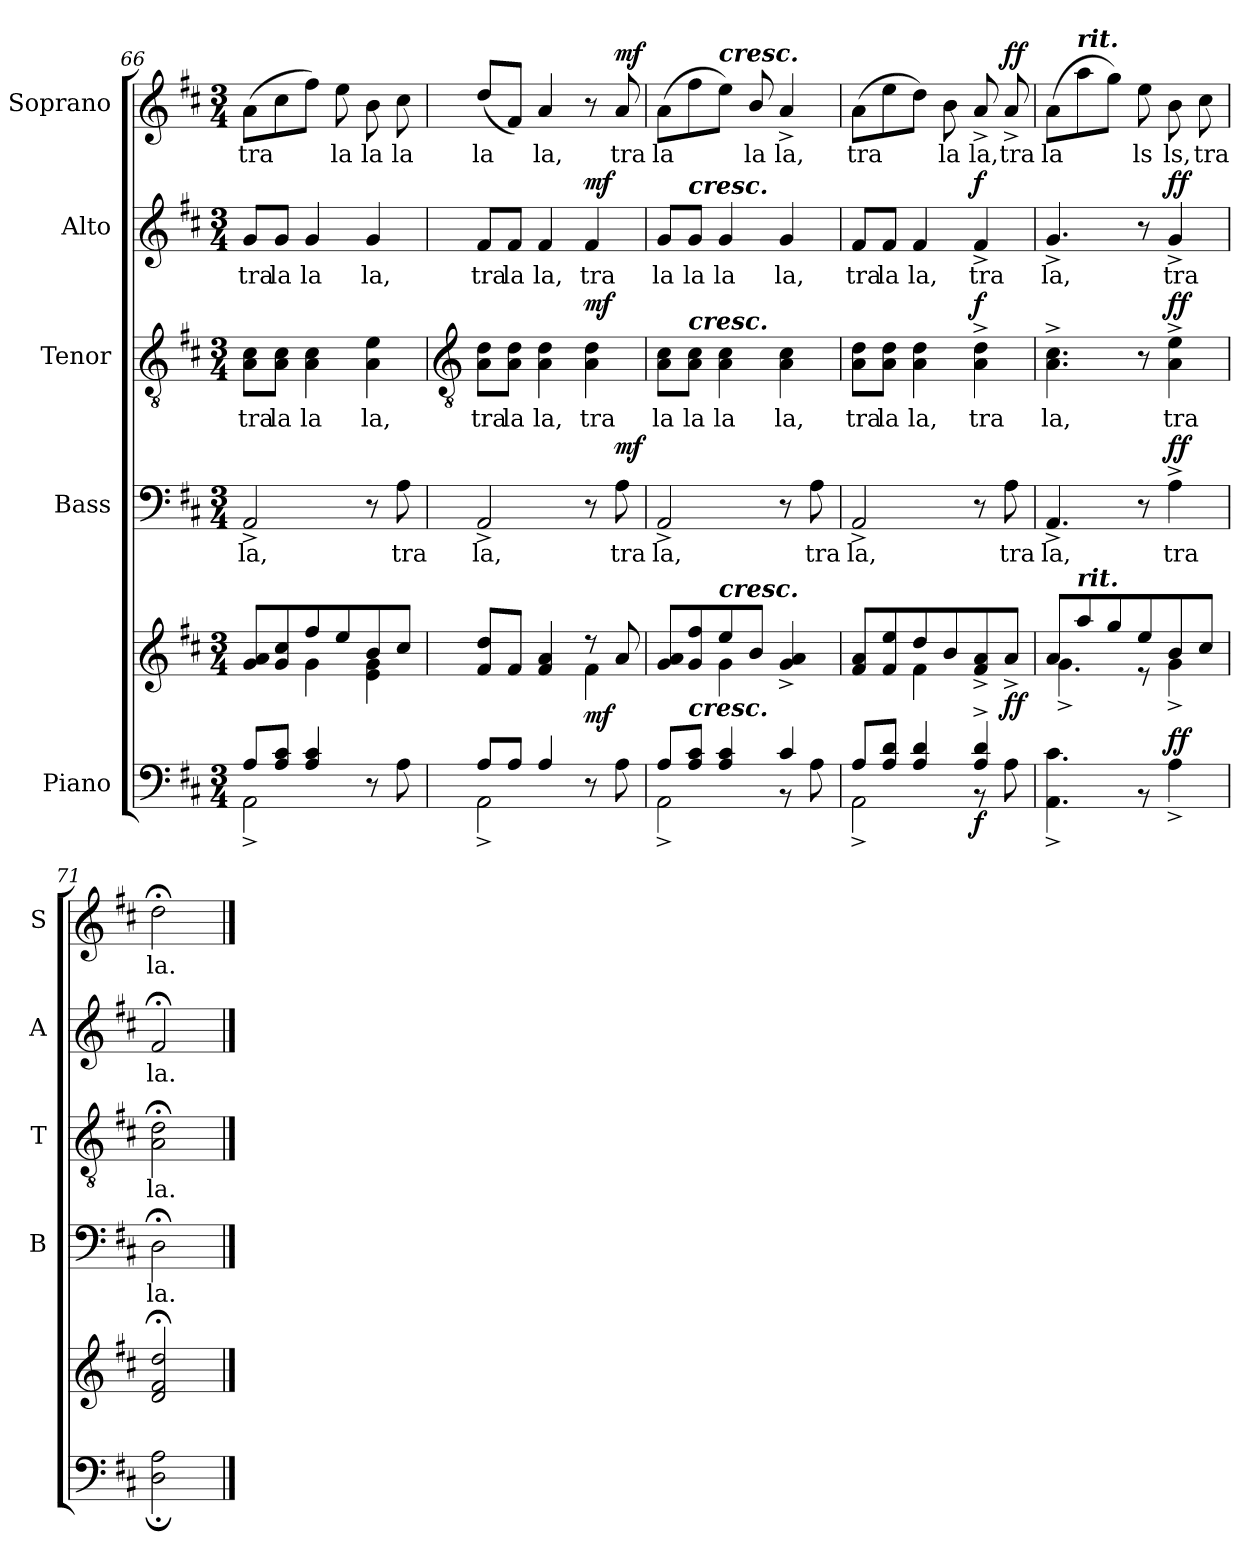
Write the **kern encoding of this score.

**kern	**kern	**dynam	**kern	**text	**dynam	**kern	**text	**dynam	**kern	**text	**dynam	**kern	**text	**dynam
*part5	*part5	*part5	*part4	*part4	*part4	*part3	*part3	*part3	*part2	*part2	*part2	*part1	*part1	*part1
*staff6	*staff5	*staff5/6	*staff4	*staff4	*staff4	*staff3	*staff3	*staff3	*staff2	*staff2	*staff2	*staff1	*staff1	*staff1
*I"Piano	*	*	*I"Bass	*	*	*I"Tenor	*	*	*I"Alto	*	*	*I"Soprano	*	*
*	*	*	*I'B	*	*	*I'T	*	*	*I'A	*	*	*I'S	*	*
*clefF4	*clefG2	*	*clefF4	*	*	*clefGv2	*	*	*clefG2	*	*	*clefG2	*	*
*k[f#c#]	*k[f#c#]	*	*k[f#c#]	*	*	*k[f#c#]	*	*	*k[f#c#]	*	*	*k[f#c#]	*	*
*D:	*D:	*	*D:	*	*	*D:	*	*	*D:	*	*	*D:	*	*
*M3/4	*M3/4	*	*M3/4	*	*	*M3/4	*	*	*M3/4	*	*	*M3/4	*	*
=66	=66	=66	=66	=66	=66	=66	=66	=66	=66	=66	=66	=66	=66	=66
*^	*^	*	*	*	*	*	*	*	*	*	*	*	*	*
!	!	!	!	!	!	!LO:LY:b	!	!	!LO:LY:b	!	!	!LO:LY:b	!	!	!LO:LY:b	!
8A/L	2AA^\	8g/ 8a/L	4ryy	.	2AA^	la,	.	8A\ 8c#\L	tra	.	8g/L	tra	.	(>8aL	tra	.
!	!	!	!	!	!	!	!	!	!LO:LY:b	!	!	!LO:LY:b	!	!	!	!
8A/ 8c#/J	.	8g/ 8cc#/	.	.	.	.	.	8A\ 8c#\J	la	.	8g/J	la	.	8cc#	.	.
!	!	!	!	!	!	!	!	!	!LO:LY:b	!	!	!LO:LY:b	!	!	!	!
4A/ 4c#/	.	8ff#/	4g\	.	.	.	.	4A 4c#	la	.	4g	la	.	8ff#J)	.	.
!	!	!	!	!	!	!	!	!	!	!	!	!	!	!	!LO:LY:b	!
.	.	8ee/	.	.	.	.	.	.	.	.	.	.	.	8ee	la	.
!	!	!	!	!	!	!	!	!	!LO:LY:b	!	!	!LO:LY:b	!	!	!LO:LY:b	!
4ryy	8r	8b/	4e\ 4g\	.	8r	.	.	4A 4e	la,	.	4g	la,	.	8b	la	.
!	!	!	!	!	!	!LO:LY:b	!	!	!	!	!	!	!	!	!LO:LY:b	!
.	8A\	8cc#/J	.	.	8A	tra	.	.	.	.	.	.	.	8cc#	la	.
!!LO:LB:g=z
=67	=67	=67	=67	=67	=67	=67	=67	=67	=67	=67	=67	=67	=67	=67	=67	=67
*	*	*	*	*	*	*	*	*clefGv2	*	*	*	*	*	*	*	*
!	!	!	!	!	!	!LO:LY:b	!	!	!LO:LY:b	!	!	!LO:LY:b	!	!	!LO:LY:b	!
8A/L	2AA^\	8f#/ 8dd/L	2ryy	.	2AA^	la,	.	8A\ 8d\L	tra	.	8f#/L	tra	.	(8ddL	la	.
!	!	!	!	!	!	!	!	!	!LO:LY:b	!	!	!LO:LY:b	!	!	!	!
8A/J	.	8f#/J	.	.	.	.	.	8A\ 8d\J	la	.	8f#/J	la	.	8f#J)	.	.
!	!	!	!	!	!	!	!	!	!LO:LY:b	!	!	!LO:LY:b	!	!	!LO:LY:b	!
4A/	.	4f#/ 4a/	.	.	.	.	.	4A 4d	la,	.	4f#	la,	.	4a	la,	.
!	!	!	!	!LO:DY:b	!	!	!	!	!LO:LY:b	!LO:DY:b	!	!LO:LY:b	!LO:DY:b	!	!	!
4ryy	8r	8r	4f#\	mf	8r	.	.	4A 4d	tra	mf	4f#	tra	mf	8r	.	.
!	!	!	!	!LO:DY:b=2	!	!LO:LY:b	!	!	!	!	!	!	!	!	!LO:LY:b	!
!	!	!	!	!LO:DY:n=1:b	!	!	!LO:DY:b	!	!	!	!	!	!	!	!	!LO:DY:b
.	8A\	8a/	.	mf mf	8A	tra	mf	.	.	.	.	.	.	8a	tra	mf
=68	=68	=68	=68	=68	=68	=68	=68	=68	=68	=68	=68	=68	=68	=68	=68	=68
!	!	!	!	!	!	!LO:LY:b	!	!	!LO:LY:b	!	!	!LO:LY:b	!	!	!LO:LY:b	!
8A/L	2AA^\	8g/ 8a/L	4ryy	.	2AA^	la,	.	8A\ 8c#\L	la	.	8g/L	la	.	(>8aL	la	.
!	!	!	!	!	!	!	!	!	!	!	!LO:TX:a:Bi:t=cresc.	!	!	!	!	!
!	!	!	!	!	!	!	!	!LO:TX:a:Bi:t=cresc.	!	!	!	!	!	!	!	!
!LO:TX:a:Bi:t=cresc.	!	!	!	!	!	!	!	!	!	!	!	!	!	!	!	!
!	!	!	!	!	!	!	!	!	!LO:LY:b	!	!	!LO:LY:b	!	!	!	!
8A/ 8c#/J	.	8g/ 8ff#/	.	.	.	.	.	8A\ 8c#\J	la	.	8g/J	la	.	8ff#	.	.
!	!	!	!	!	!	!	!	!	!	!	!	!	!	!LO:TX:a:Bi:t=cresc.	!	!
!	!	!LO:TX:a:Bi:t=cresc.	!	!	!	!	!	!	!	!	!	!	!	!	!	!
!	!	!	!	!	!	!	!	!	!LO:LY:b	!	!	!LO:LY:b	!	!	!	!
4A/ 4c#/	.	8ee/	4g\	.	.	.	.	4A 4c#	la	.	4g	la	.	8eeJ)	.	.
!	!	!	!	!	!	!	!	!	!	!	!	!	!	!	!LO:LY:b	!
.	.	8b/J	.	.	.	.	.	.	.	.	.	.	.	8b/	la	.
!	!	!	!	!	!	!	!	!	!LO:LY:b	!	!	!LO:LY:b	!	!	!LO:LY:b	!
4c#/	8r	4g/^ 4a/^	4ryy	.	8r	.	.	4A 4c#	la,	.	4g	la,	.	4a^	la,	.
!	!	!	!	!	!	!LO:LY:b	!	!	!	!	!	!	!	!	!	!
.	8A\	.	.	.	8A	tra	.	.	.	.	.	.	.	.	.	.
=69	=69	=69	=69	=69	=69	=69	=69	=69	=69	=69	=69	=69	=69	=69	=69	=69
!	!	!	!	!	!	!LO:LY:b	!	!	!LO:LY:b	!	!	!LO:LY:b	!	!	!LO:LY:b	!
8A/L	2AA^\	8f#/ 8a/L	4ryy	.	2AA^	la,	.	8A\ 8d\L	tra	.	8f#/L	tra	.	(>8aL	tra	.
!	!	!	!	!	!	!	!	!	!LO:LY:b	!	!	!LO:LY:b	!	!	!	!
8A/ 8d/J	.	8f#/ 8ee/	.	.	.	.	.	8A\ 8d\J	la	.	8f#/J	la	.	8ee	.	.
!	!	!	!	!	!	!	!	!	!LO:LY:b	!	!	!LO:LY:b	!	!	!	!
4A/ 4d/	.	8dd/	4f#\	.	.	.	.	4A 4d	la,	.	4f#	la,	.	8ddJ)	.	.
!	!	!	!	!	!	!	!	!	!	!	!	!	!	!	!LO:LY:b	!
.	.	8b/	.	.	.	.	.	.	.	.	.	.	.	8b	la	.
!	!	!	!	!LO:DY:b=2	!	!	!	!	!LO:LY:b	!LO:DY:b	!	!LO:LY:b	!LO:DY:b	!	!LO:LY:b	!
4A/^ 4d/^	8r	8f#/^ 8a/^	4ryy	f	8r	.	.	4A^ 4d^	tra	f	4f#^	tra	f	8a^	la,	.
!	!	!	!	!LO:DY:b	!	!LO:LY:b	!	!	!	!	!	!	!	!	!LO:LY:b	!LO:DY:b
.	8A\	8a^/J	.	ff	8A	tra	.	.	.	.	.	.	.	8a^	tra	ff
=70	=70	=70	=70	=70	=70	=70	=70	=70	=70	=70	=70	=70	=70	=70	=70	=70
!	!	!	!	!	!	!LO:LY:b	!	!	!LO:LY:b	!	!	!LO:LY:b	!	!	!LO:LY:b	!
2.ryy	4.AA\^ 4.c#\^	8a/L	4.g^\	.	4.AA^	la,	.	4.A^ 4.c#^	la,	.	4.g^	la,	.	(>8aL	la	.
!	!	!	!	!	!	!	!	!	!	!	!	!	!	!LO:TX:a:Bi:t=rit.	!	!
!	!	!LO:TX:a:Bi:t=rit.	!	!	!	!	!	!	!	!	!	!	!	!	!	!
.	.	8aa/	.	.	.	.	.	.	.	.	.	.	.	8aa	.	.
.	.	8gg/	.	.	.	.	.	.	.	.	.	.	.	8ggJ)	.	.
!	!	!	!	!	!	!	!	!	!	!	!	!	!	!	!LO:LY:b	!
.	8r	8ee/	8r	.	8r	.	.	8r	.	.	8r	.	.	8ee	ls	.
!	!	!	!	!LO:DY:a=2	!	!LO:LY:b	!LO:DY:b	!	!LO:LY:b	!LO:DY:b	!	!LO:LY:b	!LO:DY:b	!	!LO:LY:b	!
.	4A^\	8b/	4g^\	ff	4A^	tra	ff	4A^ 4e^	tra	ff	4g^	tra	ff	8b	ls,	.
!	!	!	!	!	!	!	!	!	!	!	!	!	!	!	!LO:LY:b	!
.	.	8cc#/J	.	.	.	.	.	.	.	.	.	.	.	8cc#	tra	.
=71	=71	=71	=71	=71	=71	=71	=71	=71	=71	=71	=71	=71	=71	=71	=71	=71
!	!	!	!	!	!	!LO:LY:b	!	!	!LO:LY:b	!	!	!LO:LY:b	!	!	!LO:LY:b	!
2ryy	2D\;< 2A\;<	2d/;< 2f#/;< 2dd/;<	2ryy	.	2D;<	la.	.	2A;< 2d;<	la.	.	2f#;<	la.	.	2dd;<	la.	.
*v	*v	*	*	*	*	*	*	*	*	*	*	*	*	*	*	*
*	*v	*v	*	*	*	*	*	*	*	*	*	*	*	*	*
==	==	==	==	==	==	==	==	==	==	==	==	==	==	==
*-	*-	*-	*-	*-	*-	*-	*-	*-	*-	*-	*-	*-	*-	*-
